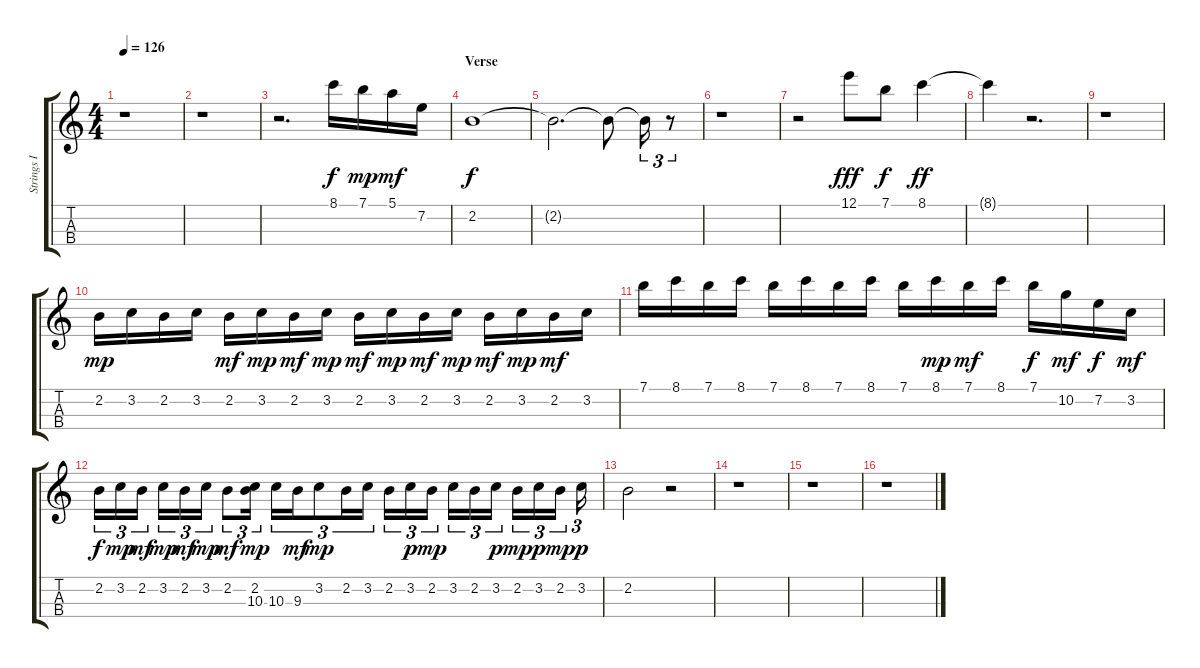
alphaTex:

\track ("Strings I" "Strings I") {instrument stringensemble1}
\staff {score tabs}
\tuning (E5 A4 D4 G3) {hide}
\ts (4 4)
\tempo 126
\clef g2
\ks c
r.1{dy f} |
r.1 |
r.2{d} 8.1.16 7.1.16{dy mp} 5.1.16{dy mf} 7.2.16 |
\section ("" "Verse")
2.2.1{dy f} |
2.2{t}.2{d} 2.2{t}.8 2.2{t}.16{tu (3 2)} r.8{tu (3 2)} |
r.1 |
r.2 12.1.8{dy fff} 7.1.8{dy f} 8.1.4{dy ff} |
8.1{t}.4 r.2{d} |
r.1 |
2.2.16{dy mp} 3.2.16 2.2.16 3.2.16 2.2.16{dy mf} 3.2.16{dy mp} 2.2.16{dy mf} 3.2.16{dy mp} 2.2.16{dy mf} 3.2.16{dy mp} 2.2.16{dy mf} 3.2.16{dy mp} 2.2.16{dy mf} 3.2.16{dy mp} 2.2.16{dy mf} 3.2.16 |
7.1.16 8.1.16 7.1.16 8.1.16 7.1.16 8.1.16 7.1.16 8.1.16 7.1.16 8.1.16{dy mp} 7.1.16{dy mf} 8.1.16 7.1.16{dy f} 10.2.16{dy mf} 7.2.16{dy f} 3.2.16{dy mf} |
2.2.16{tu (3 2) dy f} 3.2.16{tu (3 2) dy mp} 2.2.16{tu (3 2) dy mf} 3.2.16{tu (3 2) dy mp} 2.2.16{tu (3 2) dy mf} 3.2.16{tu (3 2) dy mp} 2.2.8{tu (3 2) dy mf} (2.2 10.3).16{tu (3 2) dy mp} 10.3.16{tu (3 2)} 9.3.16{tu (3 2) dy mf} 3.2.8{tu (3 2) dy mp} 2.2.16{tu (3 2)} 3.2.16{tu (3 2)} 2.2.16{tu (3 2)} 3.2.16{tu (3 2) dy p} 2.2.16{tu (3 2) dy mp} 3.2.16{tu (3 2)} 2.2.16{tu (3 2)} 3.2.16{tu (3 2) dy p} 2.2.16{tu (3 2) dy mp} 3.2.16{tu (3 2) dy p} 2.2.16{tu (3 2) dy mp} 3.2.16{tu (3 2) dy p} |
2.2.2 r.2 |
r.1 |
r.1 |
r.1
